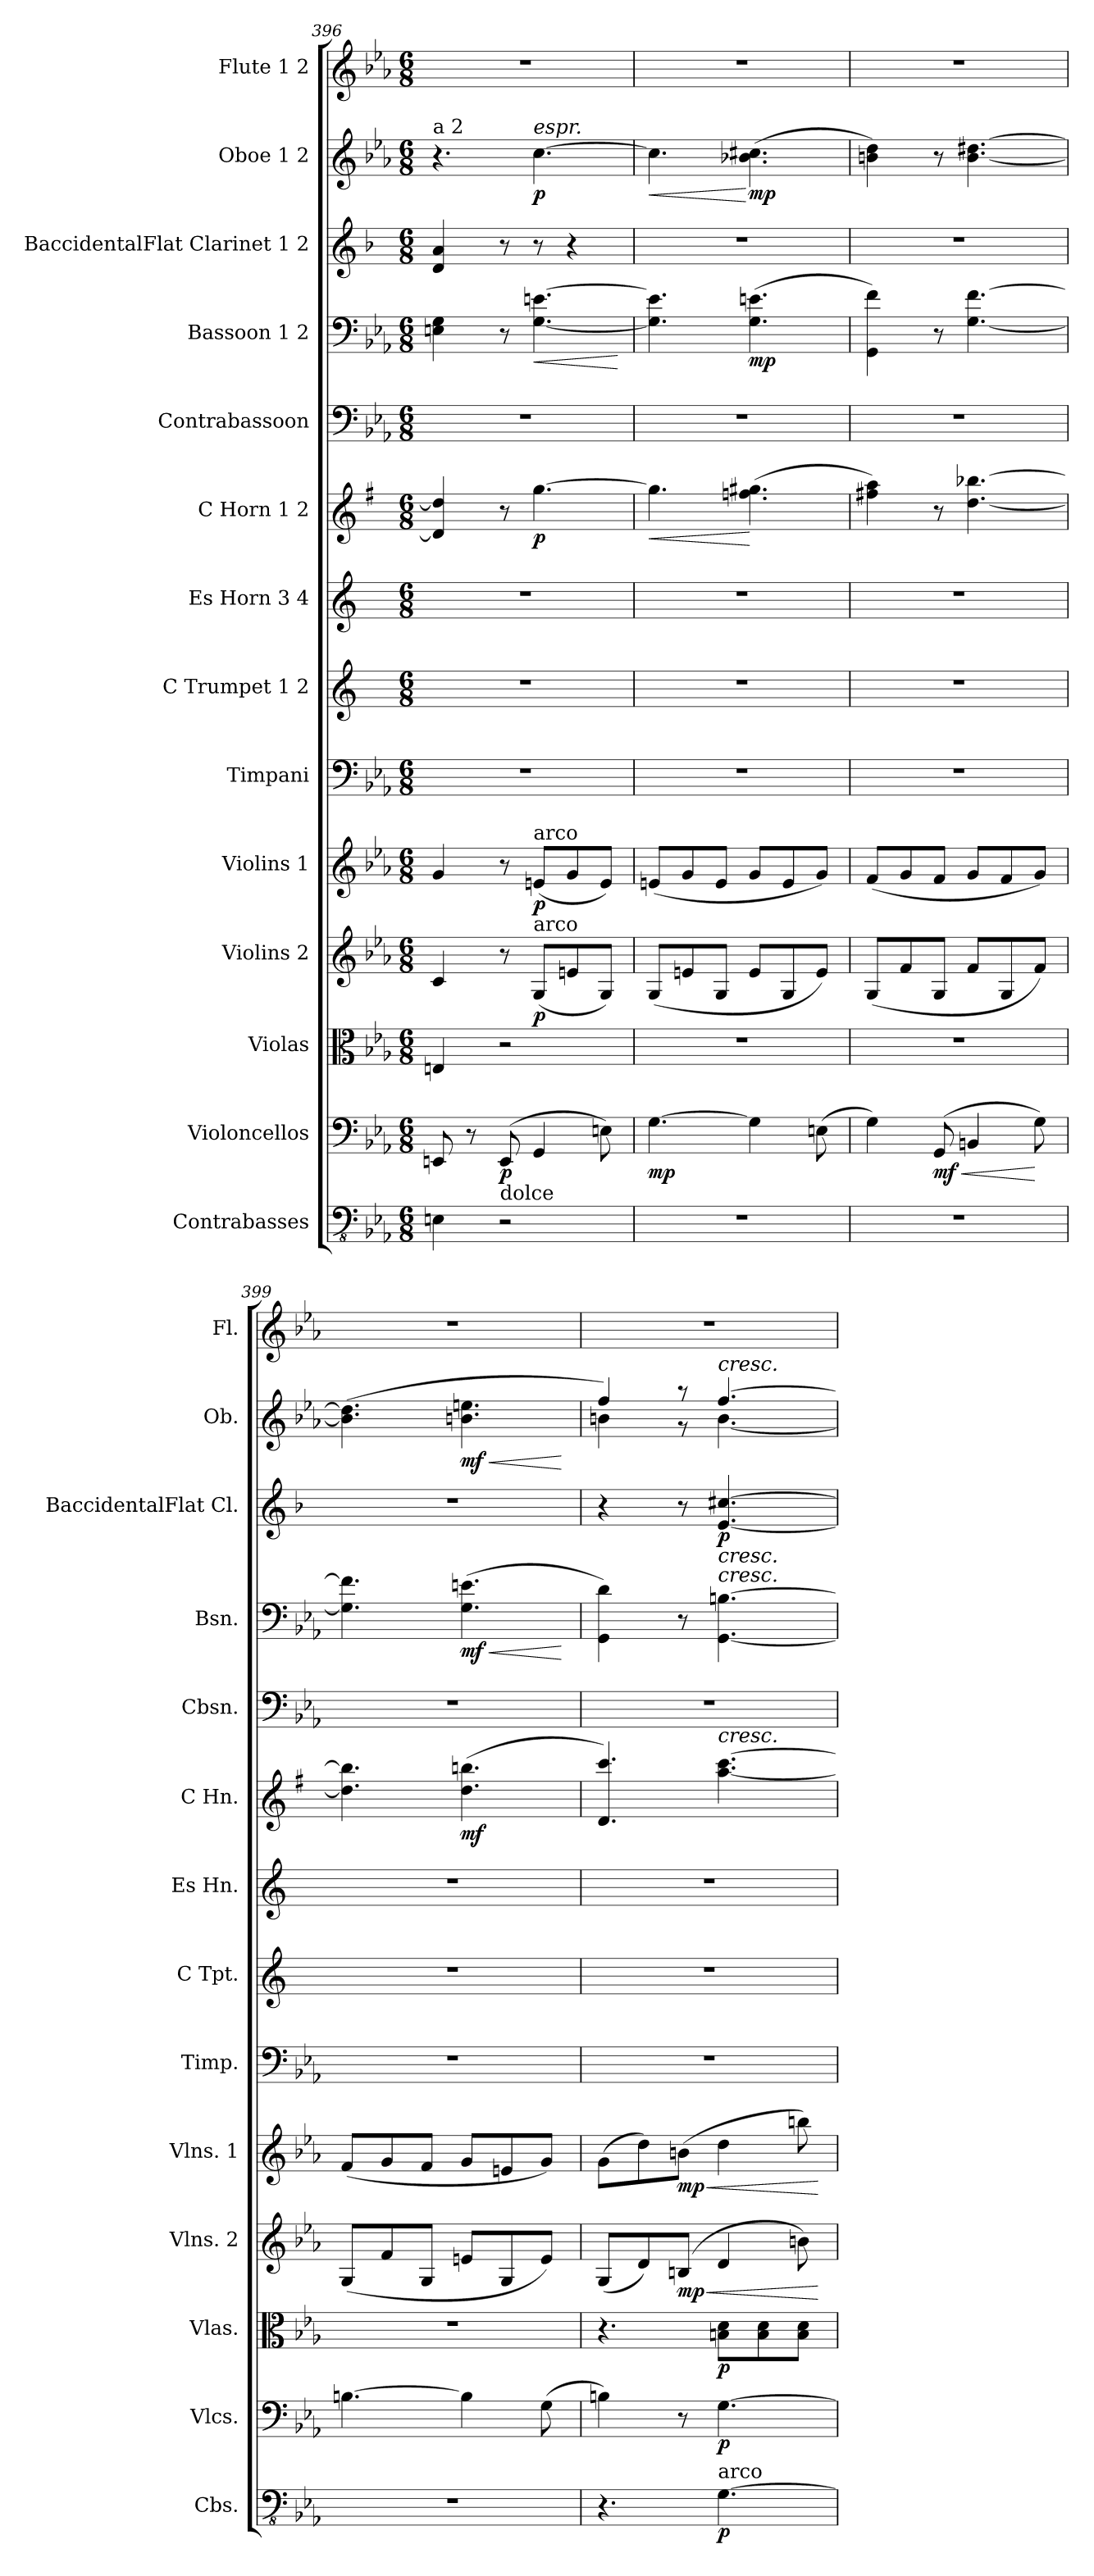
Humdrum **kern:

**kern	**dynam	**kern	**dynam	**kern	**dynam	**kern	**dynam	**kern	**dynam	**kern	**kern	**kern	**kern	**dynam	**kern	**kern	**dynam	**kern	**dynam	**kern	**dynam	**kern
*part14	*part14	*part13	*part13	*part12	*part12	*part11	*part11	*part10	*part10	*part9	*part8	*part7	*part6	*part6	*part5	*part4	*part4	*part3	*part3	*part2	*part2	*part1
*staff14	*staff14	*staff13	*staff13	*staff12	*staff12	*staff11	*staff11	*staff10	*staff10	*staff9	*staff8	*staff7	*staff6	*staff6	*staff5	*staff4	*staff4	*staff3	*staff3	*staff2	*staff2	*staff1
*I"Contrabasses	*	*I"Violoncellos	*	*I"Violas	*	*I"Violins 2	*	*I"Violins 1	*	*I"Timpani	*I"C Trumpet 1 2	*I"Es Horn 3 4	*I"C Horn 1 2	*	*I"Contrabassoon	*I"Bassoon 1 2	*	*I"BaccidentalFlat Clarinet 1 2	*	*I"Oboe 1 2	*	*I"Flute  1 2
*I'Cbs.	*	*I'Vlcs.	*	*I'Vlas.	*	*I'Vlns. 2	*	*I'Vlns. 1	*	*I'Timp.	*I'C Tpt.	*I'Es Hn.	*I'C Hn.	*	*I'Cbsn.	*I'Bsn.	*	*I'BaccidentalFlat Cl.	*	*I'Ob.	*	*I'Fl.
*clefFv4	*	*clefF4	*	*clefC3	*	*clefG2	*	*clefG2	*	*clefF4	*clefG2	*clefG2	*clefG2	*	*clefF4	*clefF4	*	*clefG2	*	*clefG2	*	*clefG2
*	*	*	*	*	*	*	*	*	*	*	*	*ITrd5c9	*ITrd4c7	*	*ITrd7c12	*	*	*ITrd1c2	*	*	*	*
*k[b-e-a-]	*	*k[b-e-a-]	*	*k[b-e-a-]	*	*k[b-e-a-]	*	*k[b-e-a-]	*	*k[b-e-a-]	*k[]	*k[b-e-a-]	*k[]	*	*k[b-e-a-]	*k[b-e-a-]	*	*k[b-e-a-]	*	*k[b-e-a-]	*	*k[b-e-a-]
*M6/8	*	*M6/8	*	*M6/8	*	*M6/8	*	*M6/8	*	*M6/8	*M6/8	*M6/8	*M6/8	*	*M6/8	*M6/8	*	*M6/8	*	*M6/8	*	*M6/8
=396	=396	=396	=396	=396	=396	=396	=396	=396	=396	=396	=396	=396	=396	=396	=396	=396	=396	=396	=396	=396	=396	=396
!	!	!	!	!	!	!	!	!	!	!	!	!	!	!	!	!	!	!	!	!LO:TX:a:t=a 2	!	!
4EEn\	.	8EEn/	.	4En/	.	4c/	.	4g/	.	2.r	2.r	2.r	4G/] 4g/]	.	2.r	4En\ 4G\	.	4c/ 4g/	.	4.r	.	2.r
.	.	8r	.	.	.	.	.	.	.	.	.	.	.	.	.	.	.	.	.	.	.	.
!	!	!LO:TX:b:t=dolce	!	!	!	!	!	!	!	!	!	!	!	!	!	!	!	!	!	!	!	!
!	!	!	!LO:DY:b	!	!	!	!	!	!	!	!	!	!	!	!	!	!	!	!	!	!	!
2r	.	(>8EE/	p	2r	.	8r	.	8r	.	.	.	.	8r	.	.	8r	.	8r	.	.	.	.
!	!	!	!	!	!	!	!	!	!	!	!	!	!	!	!	!	!	!	!	!LO:TX:a:i:t=espr.	!	!
!	!	!	!	!	!	!	!	!LO:TX:a:t=arco	!	!	!	!	!	!	!	!	!	!	!	!	!	!
!	!	!	!	!	!	!LO:TX:a:t=arco	!	!	!	!	!	!	!	!	!	!	!	!	!	!	!	!
!	!	!	!	!	!	!	!LO:DY:b	!	!LO:DY:b	!	!	!	!	!LO:DY:b	!	!	!LO:HP:b	!	!	!	!LO:DY:b	!
.	.	4GG/	.	.	.	(<8G/L	p	(<8en/L	p	.	.	.	[4.cc\	p	.	[4.G\ [4.en\	<	8r	.	[4.cc\	p	.
.	.	.	.	.	.	8en/	.	8g/	.	.	.	.	.	.	.	.	.	4r	.	.	.	.
.	.	8En\)	.	.	.	8G/J)	.	8e/J)	.	.	.	.	.	.	.	.	.	.	.	.	.	.
.	.	.	.	.	.	.	.	.	.	.	.	.	.	.	.	.	[	.	.	.	.	.
=397	=397	=397	=397	=397	=397	=397	=397	=397	=397	=397	=397	=397	=397	=397	=397	=397	=397	=397	=397	=397	=397	=397
!	!	!	!LO:DY:b	!	!	!	!	!	!	!	!	!	!	!LO:HP:b	!	!	!	!	!	!	!LO:HP:b	!
2.r	.	[4.G\	mp	2.r	.	(<8G/L	.	(<8en/L	.	2.r	2.r	2.r	4.cc\]	<	2.r	4.G\] 4.e\]	.	2.r	.	4.cc\]	<	2.r
.	.	.	.	.	.	8en/	.	8g/	.	.	.	.	.	.	.	.	.	.	.	.	.	.
.	.	.	.	.	.	8G/J	.	8e/J	.	.	.	.	.	.	.	.	.	.	.	.	.	.
!	!	!	!	!	!	!	!	!	!	!	!	!	!	!	!	!	!LO:DY:b	!	!	!	!LO:DY:n=1:b	!
.	.	4G\]	.	.	.	8e/L	.	8g/L	.	.	.	.	(>4.b-X\ 4.cc#X\	[	.	(>4.G\ 4.en\	mp	.	.	(>4.b-X\ 4.cc#X\	[ mp	.
.	.	.	.	.	.	8G/	.	8e/	.	.	.	.	.	.	.	.	.	.	.	.	.	.
.	.	(>8En\	.	.	.	8e/J)	.	8g/J)	.	.	.	.	.	.	.	.	.	.	.	.	.	.
!!LO:PB:g=z
=398	=398	=398	=398	=398	=398	=398	=398	=398	=398	=398	=398	=398	=398	=398	=398	=398	=398	=398	=398	=398	=398	=398
2.r	.	4G\)	.	2.r	.	(<8G/L	.	(<8f/L	.	2.r	2.r	2.r	4bn\ 4dd\)	.	2.r	4GG\ 4f\)	.	2.r	.	4bn\ 4dd\)	.	2.r
.	.	.	.	.	.	8f/	.	8g/	.	.	.	.	.	.	.	.	.	.	.	.	.	.
!	!	!	!LO:HP:b	!	!	!	!	!	!	!	!	!	!	!	!	!	!	!	!	!	!	!
!	!	!	!LO:DY:n=1:b	!	!	!	!	!	!	!	!	!	!	!	!	!	!	!	!	!	!	!
.	.	(>8GG/	< mf	.	.	8G/J	.	8f/J	.	.	.	.	8r	.	.	8r	.	.	.	8r	.	.
.	.	4BBn/	.	.	.	8f/L	.	8g/L	.	.	.	.	[4.g\ [4.ee-X\	.	.	[4.G\ [4.f\	.	.	.	[4.b\ [4.dd#X\	.	.
.	.	.	.	.	.	8G/	.	8f/	.	.	.	.	.	.	.	.	.	.	.	.	.	.
.	.	8G\)	[	.	.	8f/J)	.	8g/J)	.	.	.	.	.	.	.	.	.	.	.	.	.	.
=399	=399	=399	=399	=399	=399	=399	=399	=399	=399	=399	=399	=399	=399	=399	=399	=399	=399	=399	=399	=399	=399	=399
2.r	.	[4.Bn\	.	2.r	.	(<8G/L	.	(<8f/L	.	2.r	2.r	2.r	4.g\] 4.ee-\]	.	2.r	4.G\] 4.f\]	.	2.r	.	(>4.b\] 4.dd#\]	.	2.r
.	.	.	.	.	.	8f/	.	8g/	.	.	.	.	.	.	.	.	.	.	.	.	.	.
.	.	.	.	.	.	8G/J	.	8f/J	.	.	.	.	.	.	.	.	.	.	.	.	.	.
!	!	!	!	!	!	!	!	!	!	!	!	!	!	!LO:DY:b	!	!	!LO:HP:b	!	!	!	!LO:HP:b	!
!	!	!	!	!	!	!	!	!	!	!	!	!	!	!	!	!	!LO:DY:n=1:b	!	!	!	!LO:DY:n=1:b	!
.	.	4B\]	.	.	.	8en/L	.	8g/L	.	.	.	.	(>4.g\ 4.een\	mf	.	(>4.G\ 4.en\	< mf	.	.	4.bn\ 4.een\	< mf	.
.	.	.	.	.	.	8G/	.	8en/	.	.	.	.	.	.	.	.	.	.	.	.	.	.
.	.	(>8G\	.	.	.	8e/J)	.	8g/J)	.	.	.	.	.	.	.	.	.	.	.	.	.	.
.	.	.	.	.	.	.	.	.	.	.	.	.	.	.	.	.	[	.	.	.	[	.
=400	=400	=400	=400	=400	=400	=400	=400	=400	=400	=400	=400	=400	=400	=400	=400	=400	=400	=400	=400	=400	=400	=400
*	*	*	*	*	*	*	*	*	*	*	*	*	*	*	*	*	*	*	*	*^	*	*
4.r	.	4Bn\)	.	4.r	.	(<8G/L	.	(>8g\L	.	2.r	2.r	2.r	4.G/ 4.ff/)	.	2.r	4GG\ 4d\)	.	4r	.	4ff/)	4bn\	.	2.r
.	.	.	.	.	.	8d/)	.	8dd\)	.	.	.	.	.	.	.	.	.	.	.	.	.	.	.
!	!	!	!	!	!	!	!LO:HP:b	!	!LO:HP:b	!	!	!	!	!	!	!	!	!	!	!	!	!	!
!	!	!	!	!	!	!	!LO:DY:n=1:b	!	!LO:DY:n=1:b	!	!	!	!	!	!	!	!	!	!	!	!	!	!
.	.	8r	.	.	.	(>8Bn/J	< mp	(>8bn\J	< mp	.	.	.	.	.	.	8r	.	8r	.	8r	8r	.	.
!	!	!	!	!	!	!	!	!	!	!	!	!	!	!	!	!	!	!	!	!LO:TX:a:i:t=cresc.	!	!	!
!	!	!	!	!	!	!	!	!	!	!	!	!	!	!	!	!	!	!LO:TX:b:i:t=cresc.	!	!	!	!	!
!	!	!	!	!	!	!	!	!	!	!	!	!	!	!	!	!LO:TX:a:i:t=cresc.	!	!	!	!	!	!	!
!	!	!	!	!	!	!	!	!	!	!	!	!	!LO:TX:a:i:t=cresc.	!	!	!	!	!	!	!	!	!	!
!LO:TX:a:t=arco	!	!	!	!	!	!	!	!	!	!	!	!	!	!	!	!	!	!	!	!	!	!	!
!	!LO:DY:b	!	!LO:DY:b	!	!LO:DY:b	!	!	!	!	!	!	!	!	!	!	!	!	!	!LO:DY:b	!	!	!	!
[4.GG\	p	[4.G\	p	8Bn\ 8d\L	p	4d/	.	4dd\	.	.	.	.	[4.dd\ [4.ff\	.	.	[4.GG\ [4.Bn\	.	[4.d/ [4.bn/	p	[4.ff/	[4.b\	.	.
.	.	.	.	8B\ 8d\	.	.	.	.	.	.	.	.	.	.	.	.	.	.	.	.	.	.	.
.	.	.	.	8B\ 8d\J	.	8bn\)	.	8bbn\)	.	.	.	.	.	.	.	.	.	.	.	.	.	.	.
*	*	*	*	*	*	*	*	*	*	*	*	*	*	*	*	*	*	*	*	*v	*v	*	*
.	.	.	.	.	.	.	[	.	[	.	.	.	.	.	.	.	.	.	.	.	.	.
=	=	=	=	=	=	=	=	=	=	=	=	=	=	=	=	=	=	=	=	=	=	=
*-	*-	*-	*-	*-	*-	*-	*-	*-	*-	*-	*-	*-	*-	*-	*-	*-	*-	*-	*-	*-	*-	*-
